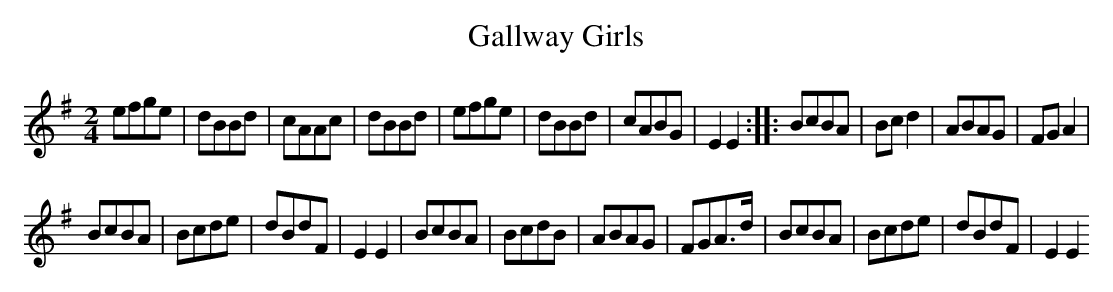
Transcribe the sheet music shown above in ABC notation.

X:1
T:Gallway Girls
L:1/8
M:2/4
K:E min
efge| dBBd| cAAc| dBBd| efge| dBBd| cABG| E2E2::\
BcBA| Bcd2| ABAG| FGA2|
BcBA| Bcde| dBdF| E2E2|\
BcBA| BcdB| ABAG| FGA>d| BcBA | Bcde| dBdF| E2E2
